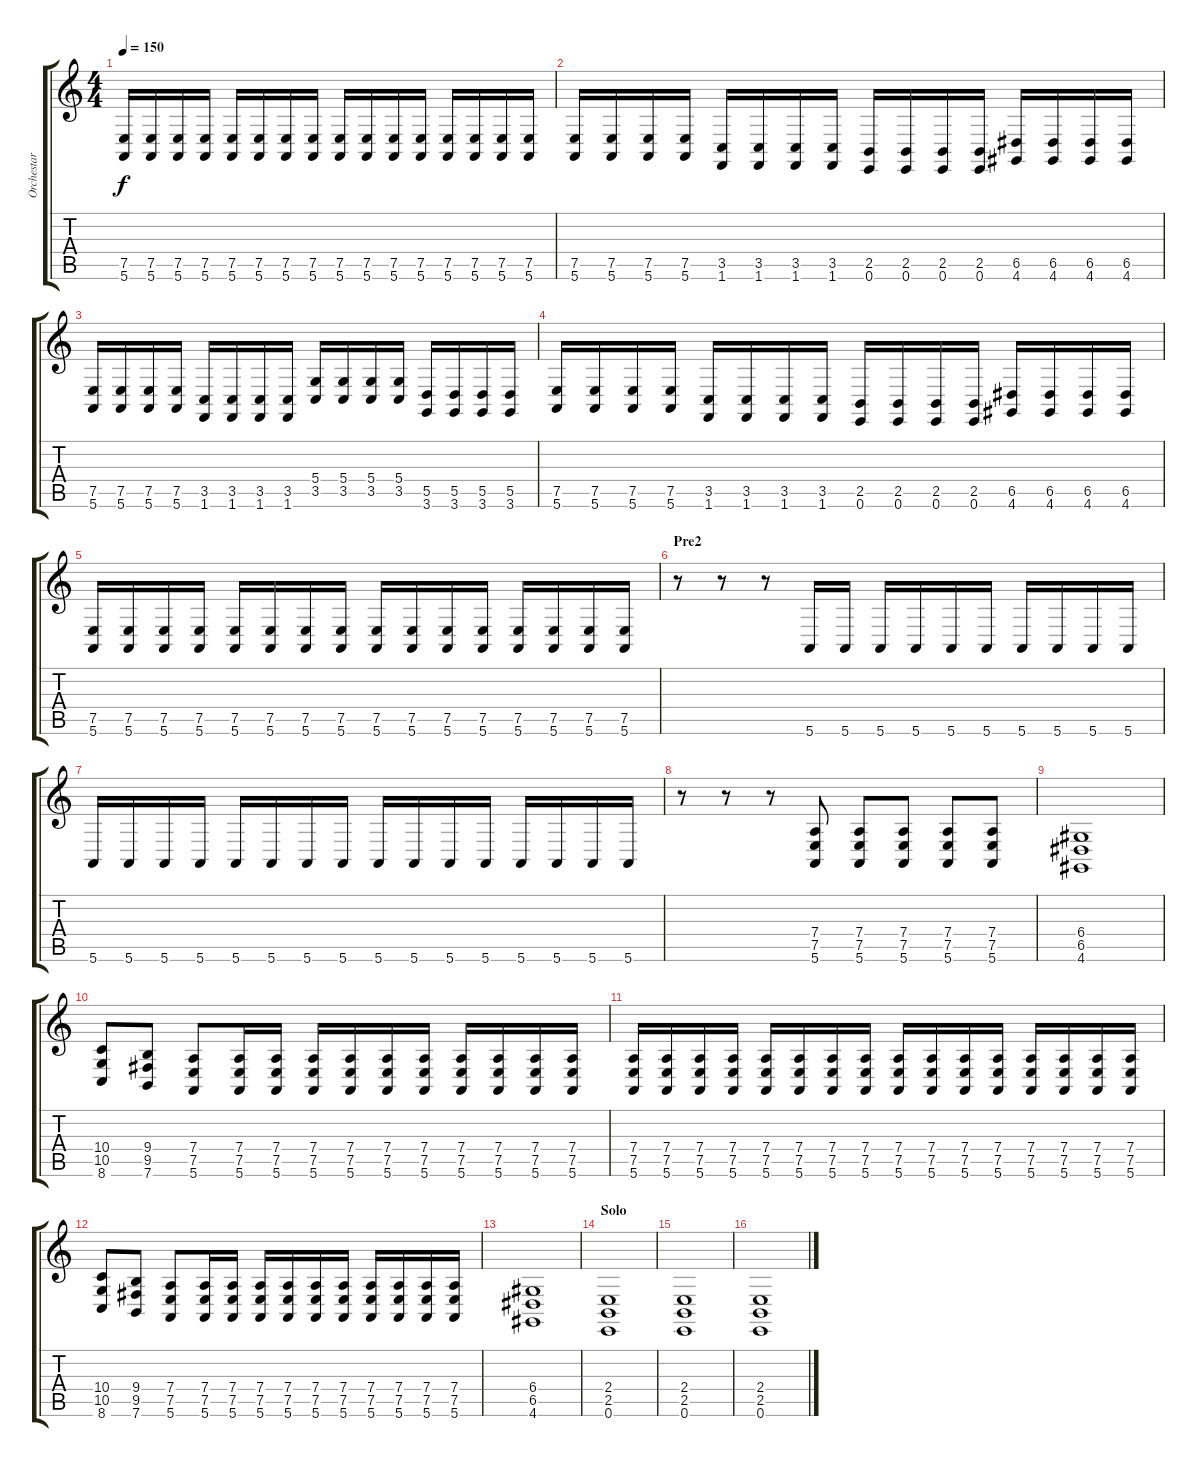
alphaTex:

\track ("Orchestar" "Orchestar") {instrument electricgrandpiano}
\staff {score tabs}
\tuning (E4 B3 G3 D3 A2 E2) {hide}
\ts (4 4)
\tempo 150
\clef g2
\ks c
(7.5 5.6).16{dy f} (7.5 5.6).16 (7.5 5.6).16 (7.5 5.6).16 (7.5 5.6).16 (7.5 5.6).16 (7.5 5.6).16 (7.5 5.6).16 (7.5 5.6).16 (7.5 5.6).16 (7.5 5.6).16 (7.5 5.6).16 (7.5 5.6).16 (7.5 5.6).16 (7.5 5.6).16 (7.5 5.6).16 |
(7.5 5.6).16 (7.5 5.6).16 (7.5 5.6).16 (7.5 5.6).16 (3.5 1.6).16 (3.5 1.6).16 (3.5 1.6).16 (3.5 1.6).16 (2.5 0.6).16 (2.5 0.6).16 (2.5 0.6).16 (2.5 0.6).16 (6.5 4.6).16 (6.5 4.6).16 (6.5 4.6).16 (6.5 4.6).16 |
(7.5 5.6).16 (7.5 5.6).16 (7.5 5.6).16 (7.5 5.6).16 (3.5 1.6).16 (3.5 1.6).16 (3.5 1.6).16 (3.5 1.6).16 (5.4 3.5).16 (5.4 3.5).16 (5.4 3.5).16 (5.4 3.5).16 (5.5 3.6).16 (5.5 3.6).16 (5.5 3.6).16 (5.5 3.6).16 |
(7.5 5.6).16 (7.5 5.6).16 (7.5 5.6).16 (7.5 5.6).16 (3.5 1.6).16 (3.5 1.6).16 (3.5 1.6).16 (3.5 1.6).16 (2.5 0.6).16 (2.5 0.6).16 (2.5 0.6).16 (2.5 0.6).16 (6.5 4.6).16 (6.5 4.6).16 (6.5 4.6).16 (6.5 4.6).16 |
(7.5 5.6).16 (7.5 5.6).16 (7.5 5.6).16 (7.5 5.6).16 (7.5 5.6).16 (7.5 5.6).16 (7.5 5.6).16 (7.5 5.6).16 (7.5 5.6).16 (7.5 5.6).16 (7.5 5.6).16 (7.5 5.6).16 (7.5 5.6).16 (7.5 5.6).16 (7.5 5.6).16 (7.5 5.6).16 |
\section ("" "Pre2")
r.8 r.8 r.8 5.6.16 5.6.16 5.6.16 5.6.16 5.6.16 5.6.16 5.6.16 5.6.16 5.6.16 5.6.16 |
5.6.16 5.6.16 5.6.16 5.6.16 5.6.16 5.6.16 5.6.16 5.6.16 5.6.16 5.6.16 5.6.16 5.6.16 5.6.16 5.6.16 5.6.16 5.6.16 |
r.8 r.8 r.8 (7.4 7.5 5.6).8 (7.4 7.5 5.6).8 (7.4 7.5 5.6).8 (7.4 7.5 5.6).8 (7.4 7.5 5.6).8 |
(6.4 6.5 4.6).1 |
(10.4 10.5 8.6).8 (9.4 9.5 7.6).8 (7.4 7.5 5.6).8 (7.4 7.5 5.6).16 (7.4 7.5 5.6).16 (7.4 7.5 5.6).16 (7.4 7.5 5.6).16 (7.4 7.5 5.6).16 (7.4 7.5 5.6).16 (7.4 7.5 5.6).16 (7.4 7.5 5.6).16 (7.4 7.5 5.6).16 (7.4 7.5 5.6).16 |
(7.4 7.5 5.6).16 (7.4 7.5 5.6).16 (7.4 7.5 5.6).16 (7.4 7.5 5.6).16 (7.4 7.5 5.6).16 (7.4 7.5 5.6).16 (7.4 7.5 5.6).16 (7.4 7.5 5.6).16 (7.4 7.5 5.6).16 (7.4 7.5 5.6).16 (7.4 7.5 5.6).16 (7.4 7.5 5.6).16 (7.4 7.5 5.6).16 (7.4 7.5 5.6).16 (7.4 7.5 5.6).16 (7.4 7.5 5.6).16 |
(10.4 10.5 8.6).8 (9.4 9.5 7.6).8 (7.4 7.5 5.6).8 (7.4 7.5 5.6).16 (7.4 7.5 5.6).16 (7.4 7.5 5.6).16 (7.4 7.5 5.6).16 (7.4 7.5 5.6).16 (7.4 7.5 5.6).16 (7.4 7.5 5.6).16 (7.4 7.5 5.6).16 (7.4 7.5 5.6).16 (7.4 7.5 5.6).16 |
(6.4 6.5 4.6).1 |
\section ("" "Solo")
(2.4 2.5 0.6).1{volume 14 instrument pad6metallic} |
(2.4 2.5 0.6).1{volume 14 instrument pad6metallic} |
(2.4 2.5 0.6).1{volume 14 instrument pad6metallic}
